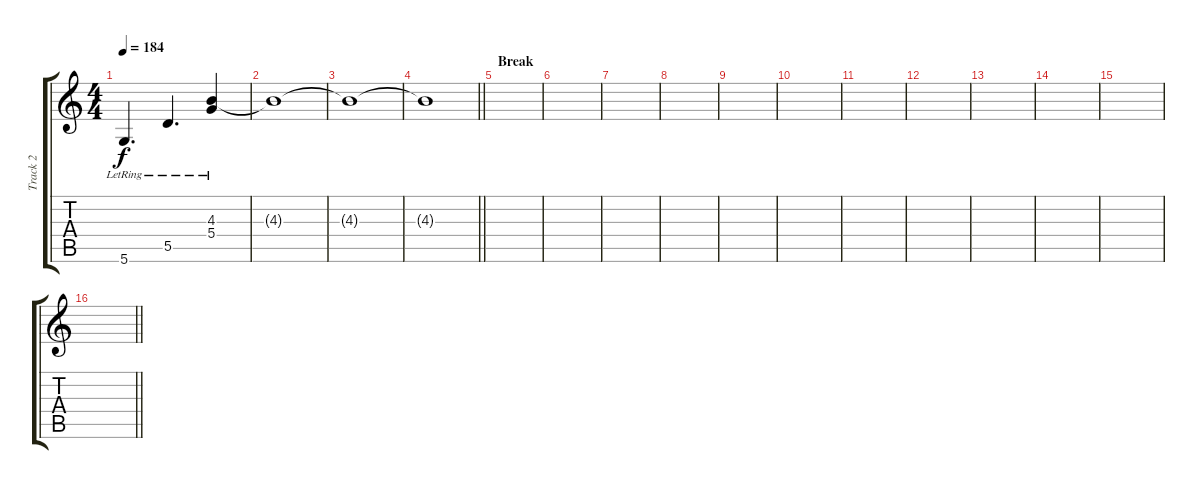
\track ("Track 2" "Track 2") {instrument overdrivenguitar}
\staff {score tabs}
\tuning (E4 B3 G3 D3 A2 D2) {hide}
\ts (4 4)
\tempo 184
\clef g2
\ks c
5.6{lr}.4{d dy f} 5.5{lr}.4{d} (4.3{lr} 5.4{lr}).4 |
4.3{t}.1 |
4.3{t}.1 |
\barLineRight lightlight
4.3{t}.1 |
\section ("" "Break")
|
|
|
|
|
|
|
|
|
|
|
\barLineRight lightlight
